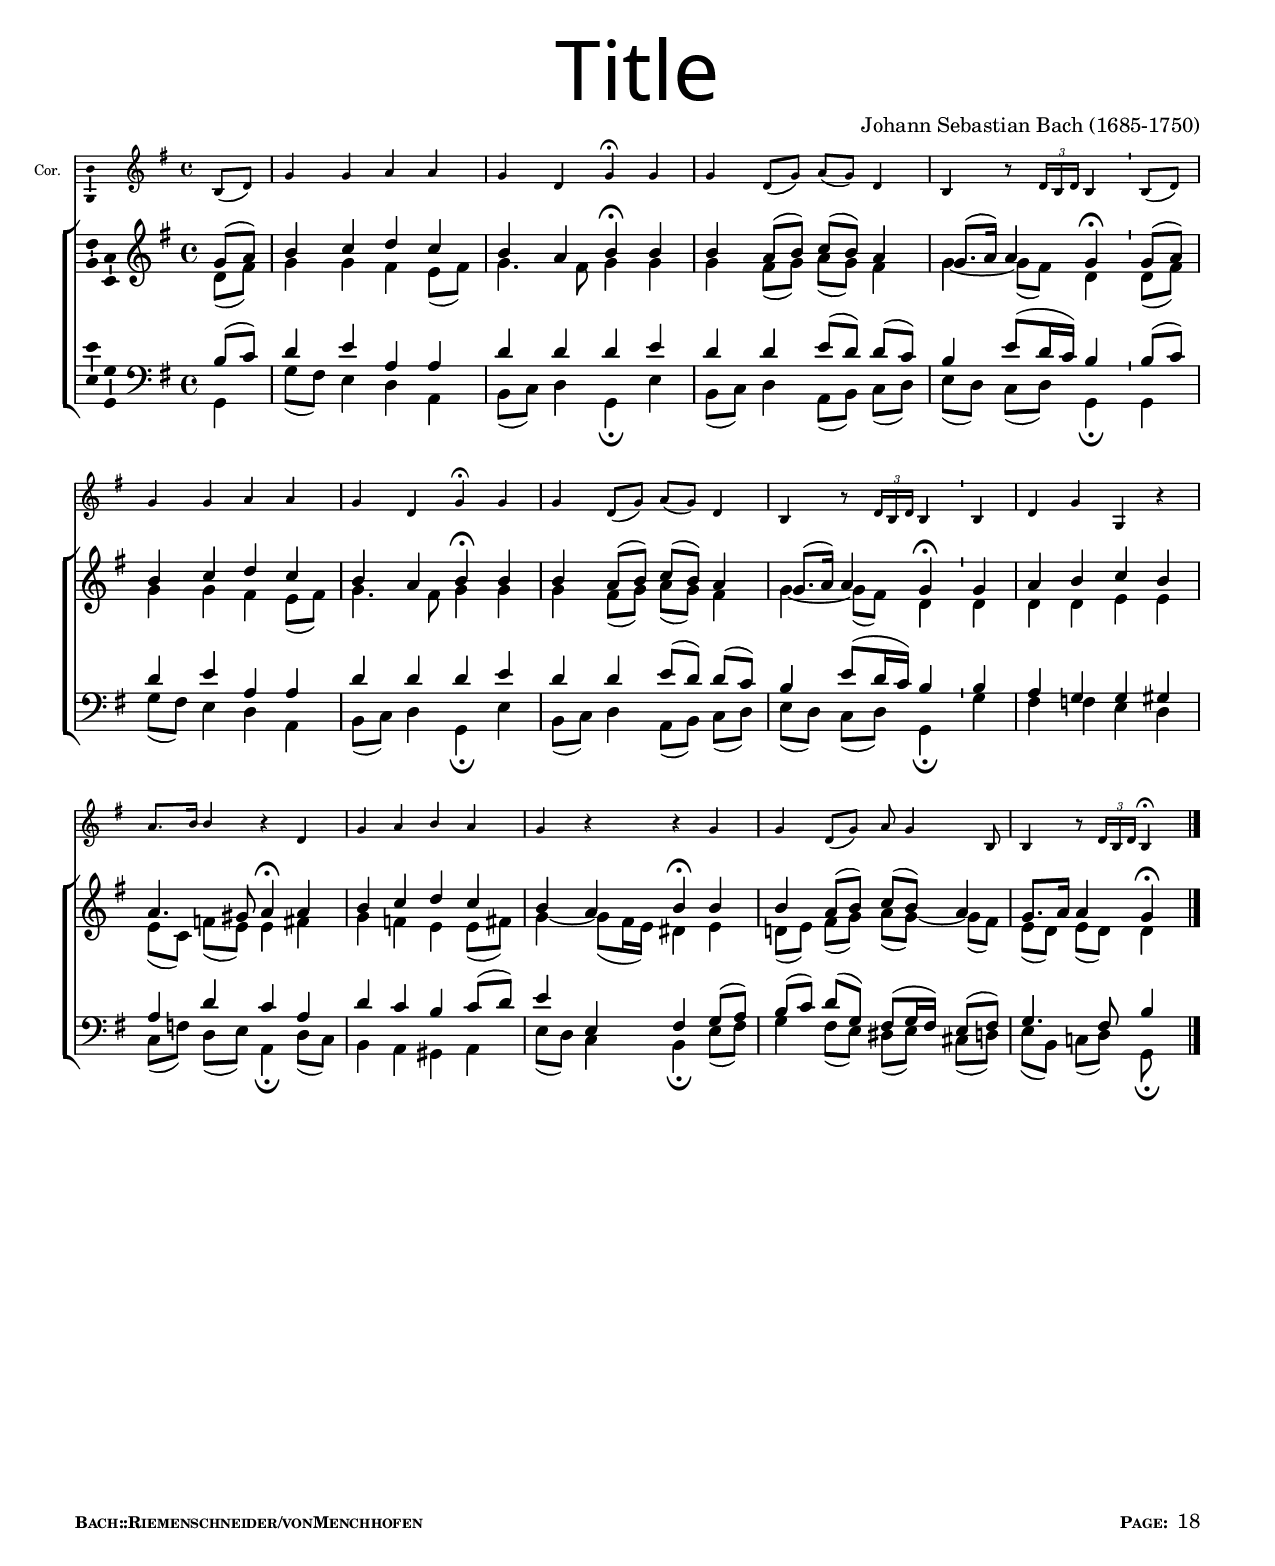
\version "2.19.28"

%%%%%%%%%%%%%%%%%%%%%%%%%%%%%%%%
% Template File cobbled together by Zack von Menchhofen 
%
% http://www.zacheryv.com
% http://www.choirmaster.ca
% http://www.choir.space
%
%
% Feel Free to Use
%
%%%%%%%%%%%%%%%%%%%%%%%%%%%%%%%%

\header {
  %title = "Title"
  %subtitle = "Subtitle"
  composer = "Johann Sebastian Bach (1685-1750)"
  title = \markup { \override #'(font-name . "KaiserzeitGotisch") \fontsize #8 { "Title"}}
  %Make a Crown
  %title = \markup {   \override #'(font-name . "IntellectaCrowns") \fontsize #10 {
  %       Y
  %}}
  %Make a pretty border at the bottom
  %copyright = \markup {\override #'(font-name . "IntellectaHeraldics") \fontsize #13 {      "yyyyyy"    }}
  % Remove default LilyPond tagline
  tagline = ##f
}

%#(set! paper-alist (cons '("halfLegal" . (cons (* 8.5 in) (* 9 in))) paper-alist))
#(set-global-staff-size 18)

\paper {
  #(set-paper-size "letter")
  page-break = #ly:minimal-breaking
   #(include-special-characters)
  %between-system-space = 10\mm
  two-sided = true
  top-margin = .5\in
  bottom-margin = .5\in 
  %inner-margin = 1\in
  left-margin = .5\in
  right-margin = .5\in
  %outer-margin = 0.5\in
  %page-count = #2
  %between-system-space = 20\mm
  first-page-number = #18
  print-first-page-number =  ##t
  oddHeaderMarkup = \markup \fill-line { " "  }
  evenHeaderMarkup = \markup \fill-line { " "  }
  oddFooterMarkup = \markup { 
                        \fill-line {
                          \line {   \tiny \bold \smallCaps "Bach::Riemenschneider/vonMenchhofen "    }
                          \line { \tiny \bold \smallCaps "Page: "   \on-the-fly #print-page-number-check-first \fromproperty #'page:page-number-string } 
                        } 
                      }
  evenFooterMarkup = \markup { 
                        \fill-line {
                          \line { \tiny \bold \smallCaps "Bach::Riemenschneider/vonMenchhofen"  }
                          \line { \tiny \bold \smallCaps  "    Page: "   \on-the-fly #print-page-number-check-first \fromproperty #'page:page-number-string  } 
                        } 
                      }
}

\layout {
  \context {
    \Score
    \remove "Bar_number_engraver"
  }
  \context {
    \Voice
    \consists "Melody_engraver"
    \override Stem #'neutral-direction = #'()
  }
}

global = {
  \key g \major
  \time 4/4
  \partial 4
}

trumpetC = \relative c'' {
  \global
  % Music follows here.
  b,8( d) g4 g a a g d g\fermata g g d8( g) a( g) d4 b4 r8 \times 2/3 { d16 b d} b4 \bar "'"
  b8( d) g4 g a a g d g\fermata g g d8( g) a( g) d4 b4 r8 \times 2/3 { d16 b d} b4 \bar "'"
  b4 d g g, r4 a'8. b16 b4 r4 d, g a b a g r4 r g 
  g d8( g) a g4 b,8 b4 r8 \times 2/3 {d16 b d} b4\fermata 
}

soprano = \relative c'' {
  \global
  % Music follows here.
  g8( a) b4 c d c b a b\fermata b b a8[( b)] c( b) a4 g8.( a16) a4 g4\fermata
  g8( a) b4 c d c b a b\fermata b b a8[( b)] c( b) a4 g8.( a16) a4 g4\fermata
  
  g a b c b a4. gis8 a4\fermata a  b c d c b a b\fermata
  b b a8[( b)] c( b) a4 g8. a16 a4 g4\fermata \bar "|."
}

alto = \relative c' {
  \global
  % Music follows here.
  d8( fis) g4 g fis e8( fis) g4. fis8 g4 g g fis8( g) a( g) fis4 g~g8( fis) d4 
  d8( fis) g4 g fis e8( fis) g4. fis8 g4 g g fis8( g) a( g) fis4 g~g8( fis) d4
  
  d4 d d e e e8[( c)] f!( e) e4 fis g f! e e8( fis) g4~g8( fis16 e) dis4
  e4 d!8[( e)] fis( g) a[( g)]~g( fis) e( d) e[( d)] d4  
}

tenor = \relative c' {
  \global
  % Music follows here.
  b8( c) d4 e a, a d d d e d d e8( d) d[( c)] b4 e8( d16 c) b4
  b8( c) d4 e a, a d d d e d d e8( d) d[( c)] b4 e8( d16 c) b4
  
  b4 a g g gis a d c a d c b c8( d) e4 e, fis g8( a) b[( c)] d( g,) fis( g16 fis) e8( fis) 
  g4. fis8 b4
}

bass = \relative c {
  \global
  % Music follows here.
  g4 g'8( fis) e4 d a b8( c) d4 g,_\fermata e' b8( c) d4 a8( b) c[( d)] e( d) c[( d)] g,4_\fermata
  g4 g'8( fis) e4 d a b8( c) d4 g,_\fermata e' b8( c) d4 a8( b) c[( d)] e( d) c[( d)] g,4_\fermata
  
  g' fis f! e d c8( f!) d[( e)] a,4_\fermata
  d8( c) b4 a gis a e'8( d) c4 b_\fermata
  e8( fis) g4 fis8( e) dis[( e)] cis( d) e( b) c![( d)] g,_\fermata
}

verseOne = \lyricmode {
  \set stanza = "1."
  % Lyrics follow here.
  
}

verseTwo = \lyricmode {
  \set stanza = "2."
  % Lyrics follow here.
  
}

verseThree = \lyricmode {
  \set stanza = "3."
  % Lyrics follow here.
  
}

verseFour = \lyricmode {
  \set stanza = "4."
  % Lyrics follow here.
  
}

figBass = \figuremode {
  \global
  % Figures follow here.
  %<5 3>1
}

trumpetCPart = \new Staff \with {
  fontSize = #-3
  \override StaffSymbol.staff-space = #(magstep -3)
  \consists "Ambitus_engraver"
  instrumentName = "Cor."
} \trumpetC

choirPart = \new ChoirStaff <<
  \new Staff \with {
    %instrumentName = \markup \center-column { "S." "A." }
  } <<
    \new Voice = "soprano" \with {
      \consists "Ambitus_engraver"
    } { \voiceOne \soprano }
    \new Voice = "alto" \with {
      \consists "Ambitus_engraver"
      \override Ambitus #'X-offset = #2.0
    } { \voiceTwo \alto }
  >>
  \new Lyrics \with {
    \override VerticalAxisGroup #'staff-affinity = #CENTER
  } \lyricsto "soprano" \verseOne
  \new Lyrics \with {
    \override VerticalAxisGroup #'staff-affinity = #CENTER
  } \lyricsto "soprano" \verseTwo
  \new Lyrics \with {
    \override VerticalAxisGroup #'staff-affinity = #CENTER
  } \lyricsto "soprano" \verseThree
  \new Lyrics \with {
    \override VerticalAxisGroup #'staff-affinity = #CENTER
  } \lyricsto "soprano" \verseFour
  \new Staff \with {
    %instrumentName = \markup \center-column { "T." "B." }
  } <<
    \clef bass
    \new Voice = "tenor" \with {
      \consists "Ambitus_engraver"
    } { \voiceOne \tenor }
    \new Voice = "bass" \with {
      \consists "Ambitus_engraver"
      \override Ambitus #'X-offset = #2.0
    } { \voiceTwo \bass }
  >>
>>

bassFiguresPart = \new FiguredBass \figBass

\score {
  <<
    \trumpetCPart
    \choirPart
    \bassFiguresPart
  >>
  \layout {
    indent = 0
  }
}

%%%%%%%%%%% USE THIS SECTION FOR TWO COLUMN TEXT BELOW MUSIC
%
%#(define-markup-command (columns layout props args) (markup-list?)
%   (let ((line-width (/ (chain-assoc-get 'line-width props
%                         (ly:output-def-lookup layout 'line-width))
%                        (max (length args) 1))))
%     (interpret-markup layout props
%       (make-line-markup (map (lambda (line)
%                                (markup #:pad-to-box `(0 . ,line-width) '(0 . 0)
%                                  #:override `(line-width . ,line-width)
%                                  line))
%                               args)))))
%
%\markup {
%  \fill-line { 
%     \line { 
%       \override #'(font-name . "IntellectaHeraldics") \fontsize #20 {
%         b
%       }
%     }
%  }
%}

%\markup \abs-fontsize #12 {\null}
%\markup \abs-fontsize #17 {{\concat {\smallCaps "Ein Feste Burg ist Unser Gott "}}}
%\markup \abs-fontsize #17 {{\concat {
% \italic {"(A Mighty Fortress is our God)"}}}}
%\markup \abs-fontsize #12 {\null}
%\markup \abs-fontsize #12 {\null}
%\markup \abs-fontsize #12 {\null}
%\markup 
%  \abs-fontsize #11  {
%    \wordwrap  { \justify {
%      In his book, \italic {Bach: Music in the Castle of Heaven,} Sir John Eliot Gardner shares a story of the Bach family.  Bach's whole family were musicians.  They would often get together for huge family affairs-Dinners and Picnics.  Apparently, the Bach family loved to sing "bawldy" drinking songs.  But being a good and faithful Lutheran family, they would often also sing hymns together. So I had to include the most famous of all the German hymns!}
%      }
%    }	   
%\markup \abs-fontsize #12 {\null}
%\markup \abs-fontsize #12 {\null}
%\markup \abs-fontsize #12 {\null}
%\markup \abs-fontsize #12 \fill-line {\smallCaps { "- Translation -"} }
%\markup \abs-fontsize #12 {\null}
%\markup { \columns {
%  \column { 
%    \override #'(font-name . "PlakatFraktur") {
%    \wordwrap  { \justify {
%        "Ein' feste Burg ist unser Gott, Ein' gute Wehr und" 
%        "waffen, Er hilft uns frei aus aller Not, Die uns jetzt" 
%        "hat betroffen. Der alt' böse Feind, Mit ernst er's "
%        "jetzt meint, Groß Macht und viel List Sein' grausam" 
%        "Rüftung ist, Auf Erb' ist nicht Sein's Gleichen." 
%    }}  
%    }
%  }
%  \column \abs-fontsize #10 { 
%    \wordwrap  { \justify {
%      "A mighty fortress is our God, A bulwark "
%      "never failing, He helps us free from " 
%      "every need that affects us. The old evil" 
%      "enemy, thinks he's now a great power and" 
%      "much cunning - His cruelty has is not "
%      "an equal."
%    }}
%  }
%}
%}
%\markup \abs-fontsize #12 {\null}
%\markup \abs-fontsize #12 {\null}
%\markup \abs-fontsize #12 {\null}
%\markup { \columns {
%  \column { 
%    \override #'(font-name . "PlakatFraktur")  {
%    \wordwrap  { \justify {
%        "Mit uns'rer Macht ist nichts gethan, Wir find gar" 
%        "bald verloren, Es streit' für uns der rechte Mann,"
%        "Den Gott hat selbst erforen. Fragst du, wer der" 
%        "ist? Er heißt Jesus Christ, Der Herr Zebaoth,"
%        "Und ist fein ander' Gott, Das feld"
%        "muß Er behalten." 
%    }}  
%    }
%  }
%  \column \abs-fontsize #10 { 
%    \wordwrap  { \justify {
%      "With our power nothing is done, we find we are"
%      "lost. For us the right man is on our side,"
%      "whom God Himself has given. Ask you who is"
%      "He? His name is Jesus Christ, the Lord of"
%      "Hosts, and He must win the battle."
%    }}
%  }
%}
%}
